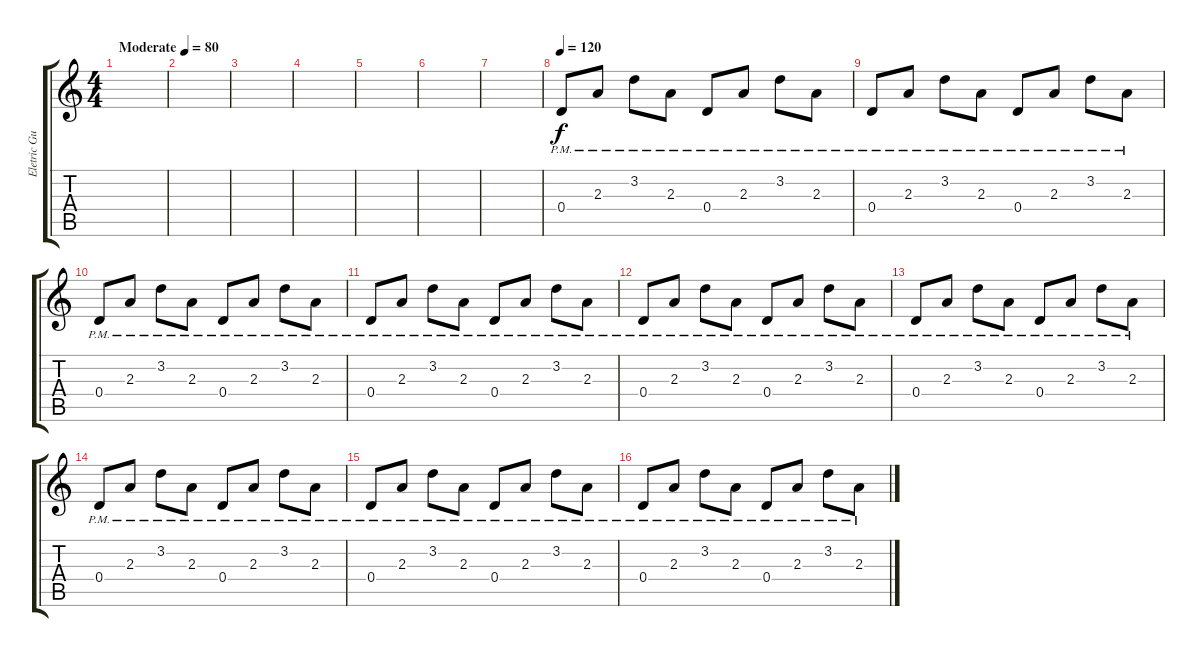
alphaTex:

\track ("Eletric Guitar Clean" "Eletric Gu") {instrument electricguitarclean}
\staff {score tabs}
\tuning (E4 B3 G3 D3 A2 E2) {hide}
\ts (4 4)
\tempo (80 "Moderate")
\clef g2
\ks c
|
|
|
|
|
|
|
\tempo 120
0.4{pm}.8 2.3{pm}.8 3.2{pm}.8 2.3{pm}.8 0.4{pm}.8 2.3{pm}.8 3.2{pm}.8 2.3{pm}.8 |
0.4{pm}.8 2.3{pm}.8 3.2{pm}.8 2.3{pm}.8 0.4{pm}.8 2.3{pm}.8 3.2{pm}.8 2.3{pm}.8 |
0.4{pm}.8 2.3{pm}.8 3.2{pm}.8 2.3{pm}.8 0.4{pm}.8 2.3{pm}.8 3.2{pm}.8 2.3{pm}.8 |
0.4{pm}.8 2.3{pm}.8 3.2{pm}.8 2.3{pm}.8 0.4{pm}.8 2.3{pm}.8 3.2{pm}.8 2.3{pm}.8 |
0.4{pm}.8 2.3{pm}.8 3.2{pm}.8 2.3{pm}.8 0.4{pm}.8 2.3{pm}.8 3.2{pm}.8 2.3{pm}.8 |
0.4{pm}.8 2.3{pm}.8 3.2{pm}.8 2.3{pm}.8 0.4{pm}.8 2.3{pm}.8 3.2{pm}.8 2.3{pm}.8 |
0.4{pm}.8 2.3{pm}.8 3.2{pm}.8 2.3{pm}.8 0.4{pm}.8 2.3{pm}.8 3.2{pm}.8 2.3{pm}.8 |
0.4{pm}.8{volume 6} 2.3{pm}.8 3.2{pm}.8 2.3{pm}.8 0.4{pm}.8 2.3{pm}.8 3.2{pm}.8 2.3{pm}.8 |
0.4{pm}.8 2.3{pm}.8 3.2{pm}.8 2.3{pm}.8 0.4{pm}.8 2.3{pm}.8 3.2{pm}.8 2.3{pm}.8
